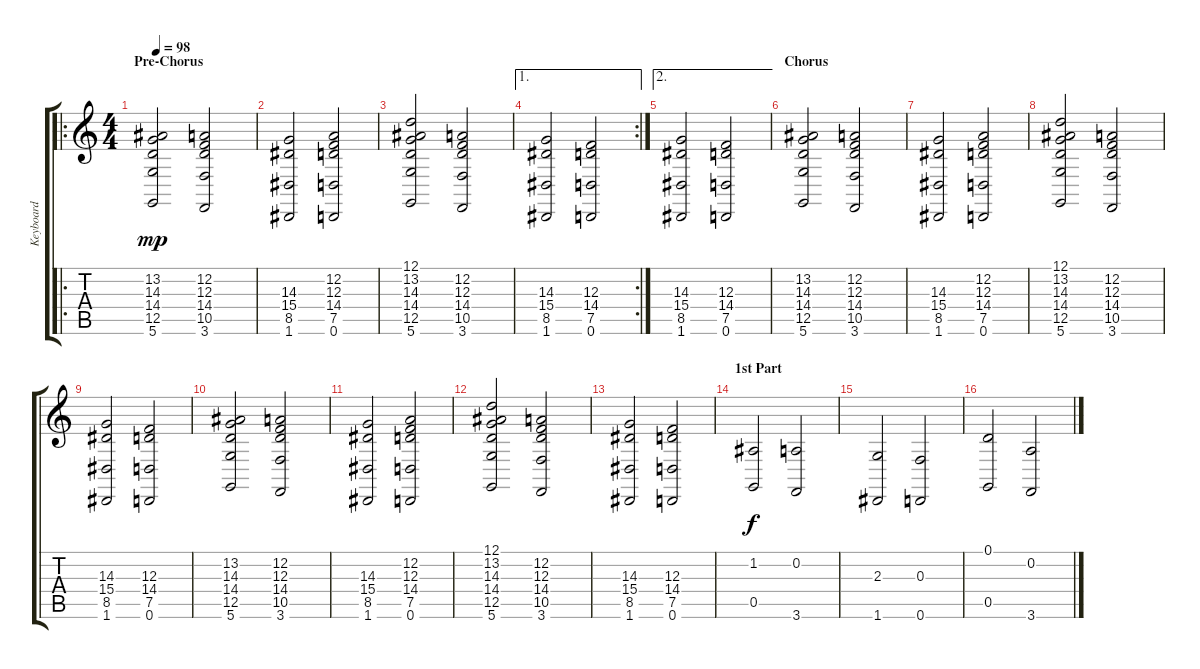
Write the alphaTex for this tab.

\track ("Keyboard" "Keyboard") {instrument stringensemble1}
\staff {score tabs}
\tuning (D4 A3 F3 C3 G2 D2) {hide}
\ro
\ts (4 4)
\section ("" "Pre-Chorus")
\tempo 98
\clef g2
\ks c
(13.2 14.3 14.4 12.5 5.6).2{dy mp} (12.2 12.3 14.4 10.5 3.6).2 |
(14.3 15.4 8.5 1.6).2 (12.2 12.3 14.4 7.5 0.6).2 |
(12.1 13.2 14.3 14.4 12.5 5.6).2 (12.2 12.3 14.4 10.5 3.6).2 |
\ae 1
\rc 2
(14.3 15.4 8.5 1.6).2 (12.3 14.4 7.5 0.6).2 |
\ae 2
(14.3 15.4 8.5 1.6).2 (12.3 14.4 7.5 0.6).2 |
\section ("" "Chorus")
(13.2 14.3 14.4 12.5 5.6).2 (12.2 12.3 14.4 10.5 3.6).2 |
(14.3 15.4 8.5 1.6).2 (12.2 12.3 14.4 7.5 0.6).2 |
(12.1 13.2 14.3 14.4 12.5 5.6).2 (12.2 12.3 14.4 10.5 3.6).2 |
(14.3 15.4 8.5 1.6).2 (12.3 14.4 7.5 0.6).2 |
(13.2 14.3 14.4 12.5 5.6).2 (12.2 12.3 14.4 10.5 3.6).2 |
(14.3 15.4 8.5 1.6).2 (12.2 12.3 14.4 7.5 0.6).2 |
(12.1 13.2 14.3 14.4 12.5 5.6).2 (12.2 12.3 14.4 10.5 3.6).2 |
(14.3 15.4 8.5 1.6).2 (12.3 14.4 7.5 0.6).2 |
\section ("" "1st Part")
(1.2 0.5).2{dy f} (0.2 3.6).2 |
(2.3 1.6).2 (0.3 0.6).2 |
(0.1 0.5).2 (0.2 3.6).2
